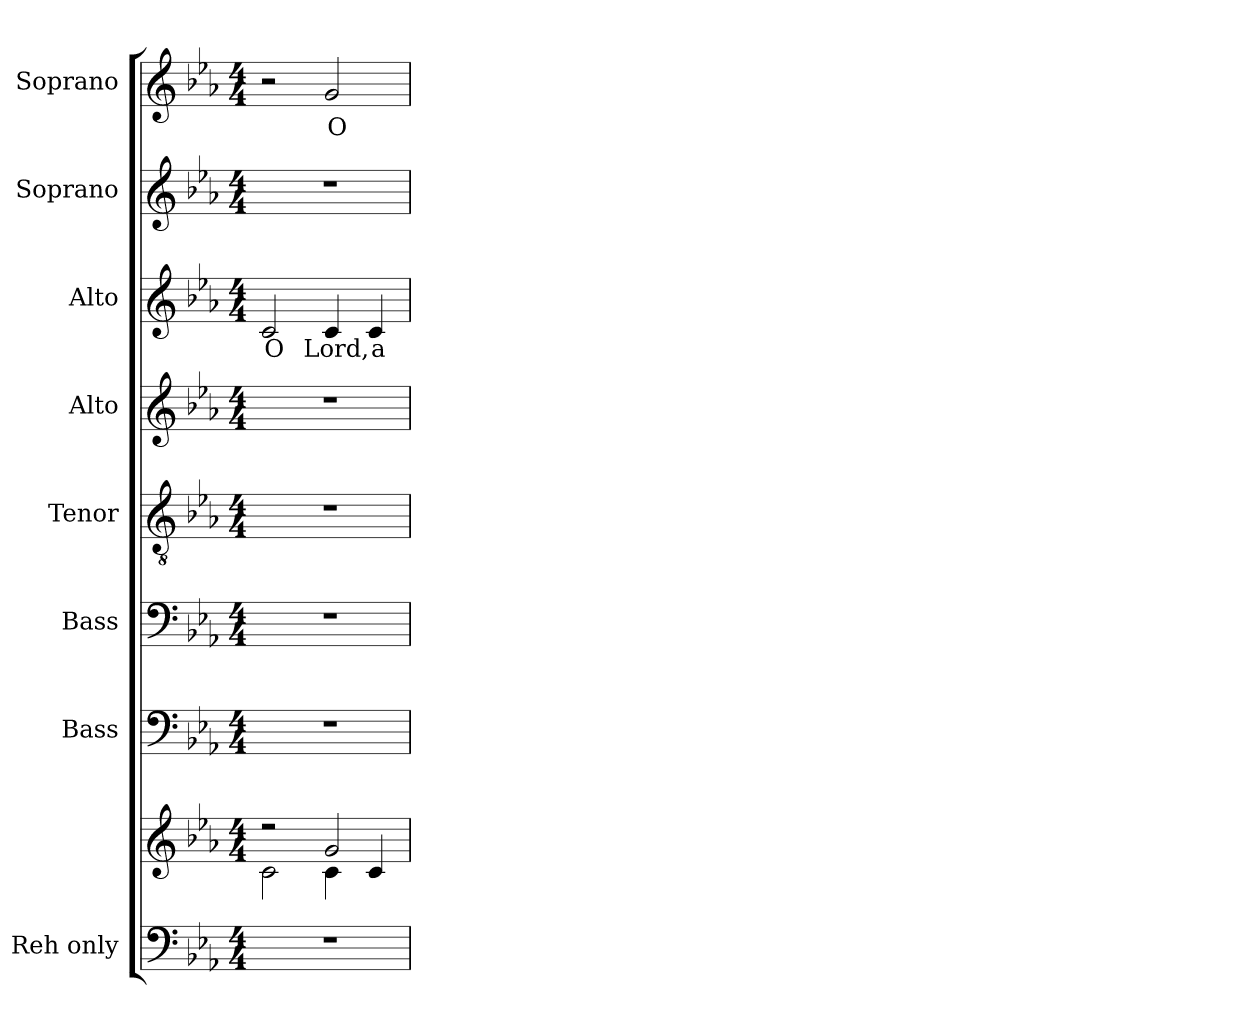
**kern	**kern	**kern	**kern	**kern	**kern	**kern	**text	**kern	**kern	**text
*part8	*part8	*part7	*part6	*part5	*part4	*part3	*part3	*part2	*part1	*part1
*staff9	*staff8	*staff7	*staff6	*staff5	*staff4	*staff3	*staff3	*staff2	*staff1	*staff1
*I"Reh only	*	*I"Bass	*I"Bass	*I"Tenor	*I"Alto	*I"Alto	*	*I"Soprano	*I"Soprano	*
*I'Reh only	*	*I'B.	*I'B.	*I'T.	*I'A.	*I'A.	*	*I'S.	*I'S.	*
!!LO:PB:g=z
*clefF4	*clefG2	*clefF4	*clefF4	*clefGv2	*clefG2	*clefG2	*	*clefG2	*clefG2	*
*	*	*	*	*ITrd7c12	*	*	*	*	*	*
*k[b-e-a-]	*k[b-e-a-]	*k[b-e-a-]	*k[b-e-a-]	*k[b-e-a-]	*k[b-e-a-]	*k[b-e-a-]	*	*k[b-e-a-]	*k[b-e-a-]	*
*E-:	*E-:	*E-:	*E-:	*E-:	*E-:	*E-:	*	*E-:	*E-:	*
*M4/4	*M4/4	*M4/4	*M4/4	*M4/4	*M4/4	*M4/4	*	*M4/4	*M4/4	*
=1	=1	=1	=1	=1	=1	=1	=1	=1	=1	=1
*	*^	*	*	*	*	*	*	*	*	*
!	!	!	!	!	!	!	!	!LO:LY:b:color=#000000	!	!	!
1r	2r	2ci\	1r	1r	1r	1r	2ci/	O	1r	2r	.
!	!	!	!	!	!	!	!	!LO:LY:b:color=#000000	!	!	!
!	!	!	!	!	!	!	!	!	!	!	!LO:LY:b:color=#000000
.	2gi/	4ci\	.	.	.	.	4ci/	Lord,	.	2gi/	O
!	!	!	!	!	!	!	!	!LO:LY:b:color=#000000	!	!	!
.	.	4ci/	.	.	.	.	4ci/	a-	.	.	.
*	*v	*v	*	*	*	*	*	*	*	*	*
=	=	=	=	=	=	=	=	=	=	=
*-	*-	*-	*-	*-	*-	*-	*-	*-	*-	*-
